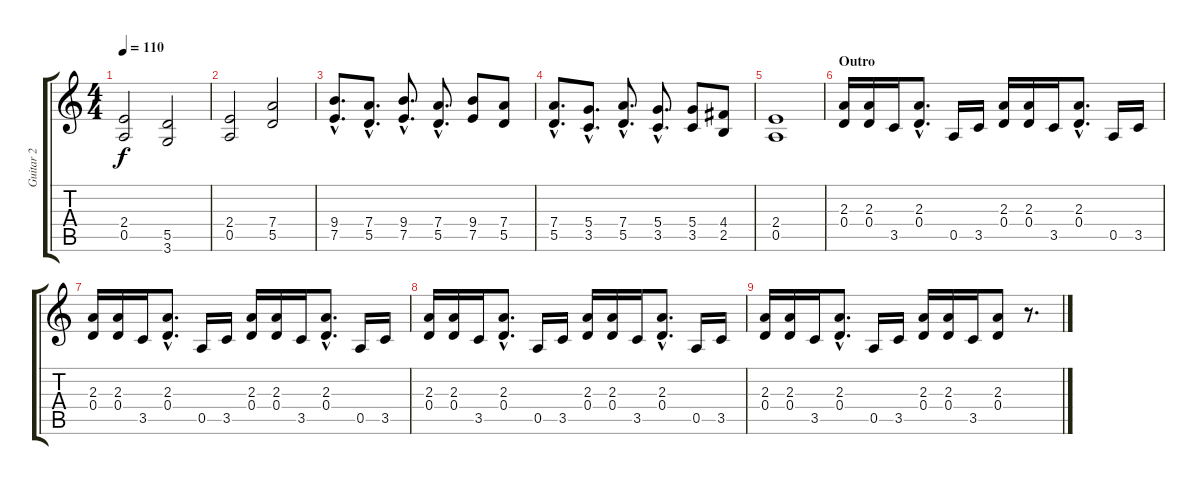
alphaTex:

\track ("Guitar 2" "Guitar 2") {instrument overdrivenguitar}
\staff {score tabs}
\tuning (E4 B3 G3 D3 A2 E2) {hide}
\ts (4 4)
\tempo 110
\clef g2
\ks c
(2.4 0.5).2{dy f} (5.5 3.6).2 |
(2.4 0.5).2 (7.4 5.5).2 |
(9.4{hac} 7.5{hac}).8{d} (7.4{hac} 5.5{hac}).8{d} (9.4{hac} 7.5{hac}).8{d} (7.4{hac} 5.5{hac}).8{d} (9.4 7.5).8 (7.4 5.5).8 |
(7.4{hac} 5.5{hac}).8{d} (5.4{hac} 3.5{hac}).8{d} (7.4{hac} 5.5{hac}).8{d} (5.4{hac} 3.5{hac}).8{d} (5.4 3.5).8 (4.4 2.5).8 |
(2.4 0.5).1 |
\section ("" "Outro")
(2.3 0.4).16 (2.3 0.4).16 3.5.16 (2.3{hac} 0.4{hac}).8{d} 0.5.16 3.5.16 (2.3 0.4).16 (2.3 0.4).16 3.5.16 (2.3{hac} 0.4{hac}).8{d} 0.5.16 3.5.16 |
(2.3 0.4).16 (2.3 0.4).16 3.5.16 (2.3{hac} 0.4{hac}).8{d} 0.5.16 3.5.16 (2.3 0.4).16 (2.3 0.4).16 3.5.16 (2.3{hac} 0.4{hac}).8{d} 0.5.16 3.5.16 |
(2.3 0.4).16 (2.3 0.4).16 3.5.16 (2.3{hac} 0.4{hac}).8{d} 0.5.16 3.5.16 (2.3 0.4).16 (2.3 0.4).16 3.5.16 (2.3{hac} 0.4{hac}).8{d} 0.5.16 3.5.16 |
(2.3 0.4).16 (2.3 0.4).16 3.5.16 (2.3{hac} 0.4{hac}).8{d} 0.5.16 3.5.16 (2.3 0.4).16 (2.3 0.4).16 3.5.16 (2.3 0.4).8 r.8{d}
